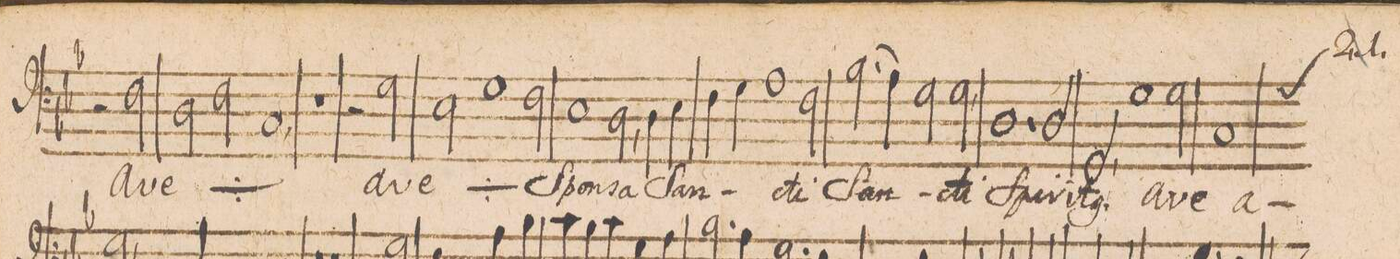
**kern	**text
*I"BASSVS.	*
*clefF4	*
*k[b-e-]	*
*met(c|)	*
*M2/1	*
2r	.
2F\	a-
2D\	-ve
*	*ij
2F\	a-
=61-	=61-
1C,	-ve
*	*Xij
1r	.
=62-	=62-
2r	.
2G\	a-
2E-\	-ve
*	*ij
1G\	a-
=63-	=63-
2F\	-ve
*	*Xij
1E-	Spon-
=64-	=64-
2D,\	-sa
4D\	San-
4E-\	.
4F\	.
4G\	.
1A\	.
=65-	=65-
2F\	-cti
(>2.B-\	San-
4A\)	.
=66-	=66-
2G\	.
2G,\	-cti
1.D	Spi-
=67-	=67-
2D/	-ri-
2GG,/	-t(us).
1G\	a-
=68-	=68-
2G\	-ve
*custos:G	*
1C	a-
=69-	=69-
*-	*-
